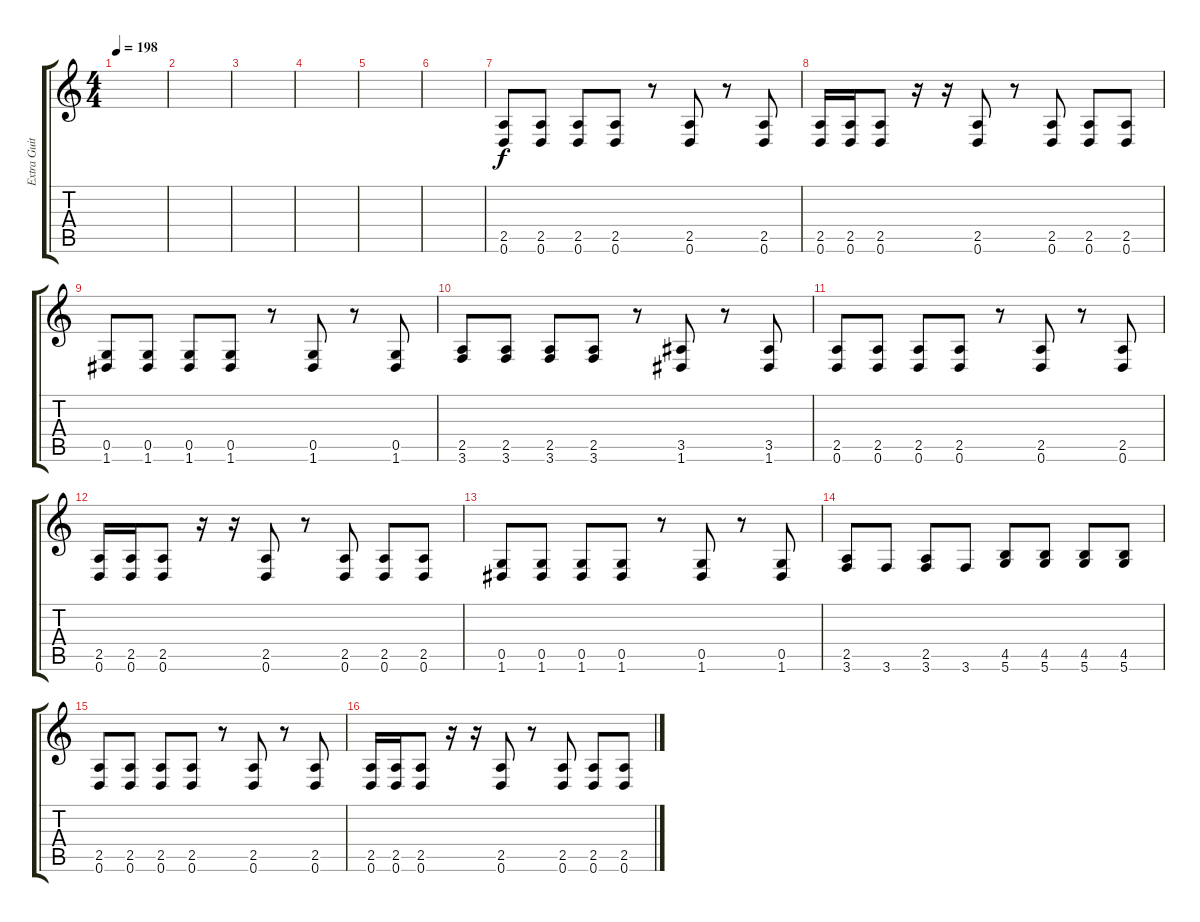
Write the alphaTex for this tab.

\track ("Extra Guitar" "Extra Guit") {instrument distortionguitar}
\staff {score tabs}
\tuning (D4 A3 F3 C3 G2 D2) {hide}
\ts (4 4)
\tempo 198
\clef g2
\ks c
|
|
|
|
|
|
(2.5 0.6).8 (2.5 0.6).8 (2.5 0.6).8 (2.5 0.6).8 r.8 (2.5 0.6).8 r.8 (2.5 0.6).8 |
(2.5 0.6).16 (2.5 0.6).16 (2.5 0.6).8 r.16 r.16 (2.5 0.6).8 r.8 (2.5 0.6).8 (2.5 0.6).8 (2.5 0.6).8 |
(0.5 1.6).8 (0.5 1.6).8 (0.5 1.6).8 (0.5 1.6).8 r.8 (0.5 1.6).8 r.8 (0.5 1.6).8 |
(2.5 3.6).8 (2.5 3.6).8 (2.5 3.6).8 (2.5 3.6).8 r.8 (3.5 1.6).8 r.8 (3.5 1.6).8 |
(2.5 0.6).8 (2.5 0.6).8 (2.5 0.6).8 (2.5 0.6).8 r.8 (2.5 0.6).8 r.8 (2.5 0.6).8 |
(2.5 0.6).16 (2.5 0.6).16 (2.5 0.6).8 r.16 r.16 (2.5 0.6).8 r.8 (2.5 0.6).8 (2.5 0.6).8 (2.5 0.6).8 |
(0.5 1.6).8 (0.5 1.6).8 (0.5 1.6).8 (0.5 1.6).8 r.8 (0.5 1.6).8 r.8 (0.5 1.6).8 |
(2.5 3.6).8 3.6.8 (2.5 3.6).8 3.6.8 (4.5 5.6).8 (4.5 5.6).8 (4.5 5.6).8 (4.5 5.6).8 |
(2.5 0.6).8 (2.5 0.6).8 (2.5 0.6).8 (2.5 0.6).8 r.8 (2.5 0.6).8 r.8 (2.5 0.6).8 |
(2.5 0.6).16 (2.5 0.6).16 (2.5 0.6).8 r.16 r.16 (2.5 0.6).8 r.8 (2.5 0.6).8 (2.5 0.6).8 (2.5 0.6).8
